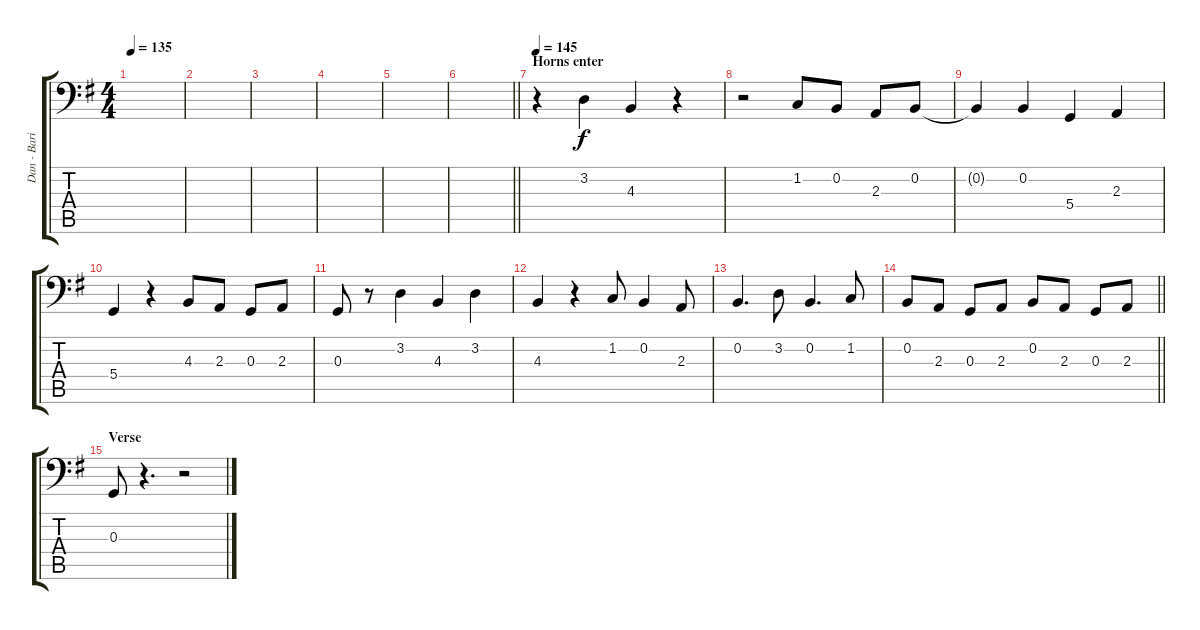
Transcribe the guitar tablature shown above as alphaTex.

\track ("Dan - Bari Sax" "Dan - Bari") {instrument baritonesax}
\staff {score tabs}
\tuning (E3 B2 G2 D2 A1 E1) {hide}
\ts (4 4)
\tempo 135
\clef f4
\ks g
|
|
|
|
|
\barLineRight lightlight
|
\section ("" "Horns enter")
\tempo 145
r.4 3.2.4 4.3.4 r.4 |
r.2 1.2.8 0.2.8 2.3.8 0.2.8 |
0.2{t}.4 0.2.4 5.4.4 2.3.4 |
5.4.4 r.4 4.3.8 2.3.8 0.3.8 2.3.8 |
0.3.8 r.8 3.2.4 4.3.4 3.2.4 |
4.3.4 r.4 1.2.8 0.2.4 2.3.8 |
0.2.4{d} 3.2.8 0.2.4{d} 1.2.8 |
\barLineRight lightlight
0.2.8 2.3.8 0.3.8 2.3.8 0.2.8 2.3.8 0.3.8 2.3.8 |
\section ("" "Verse")
0.3.8 r.4{d} r.2
